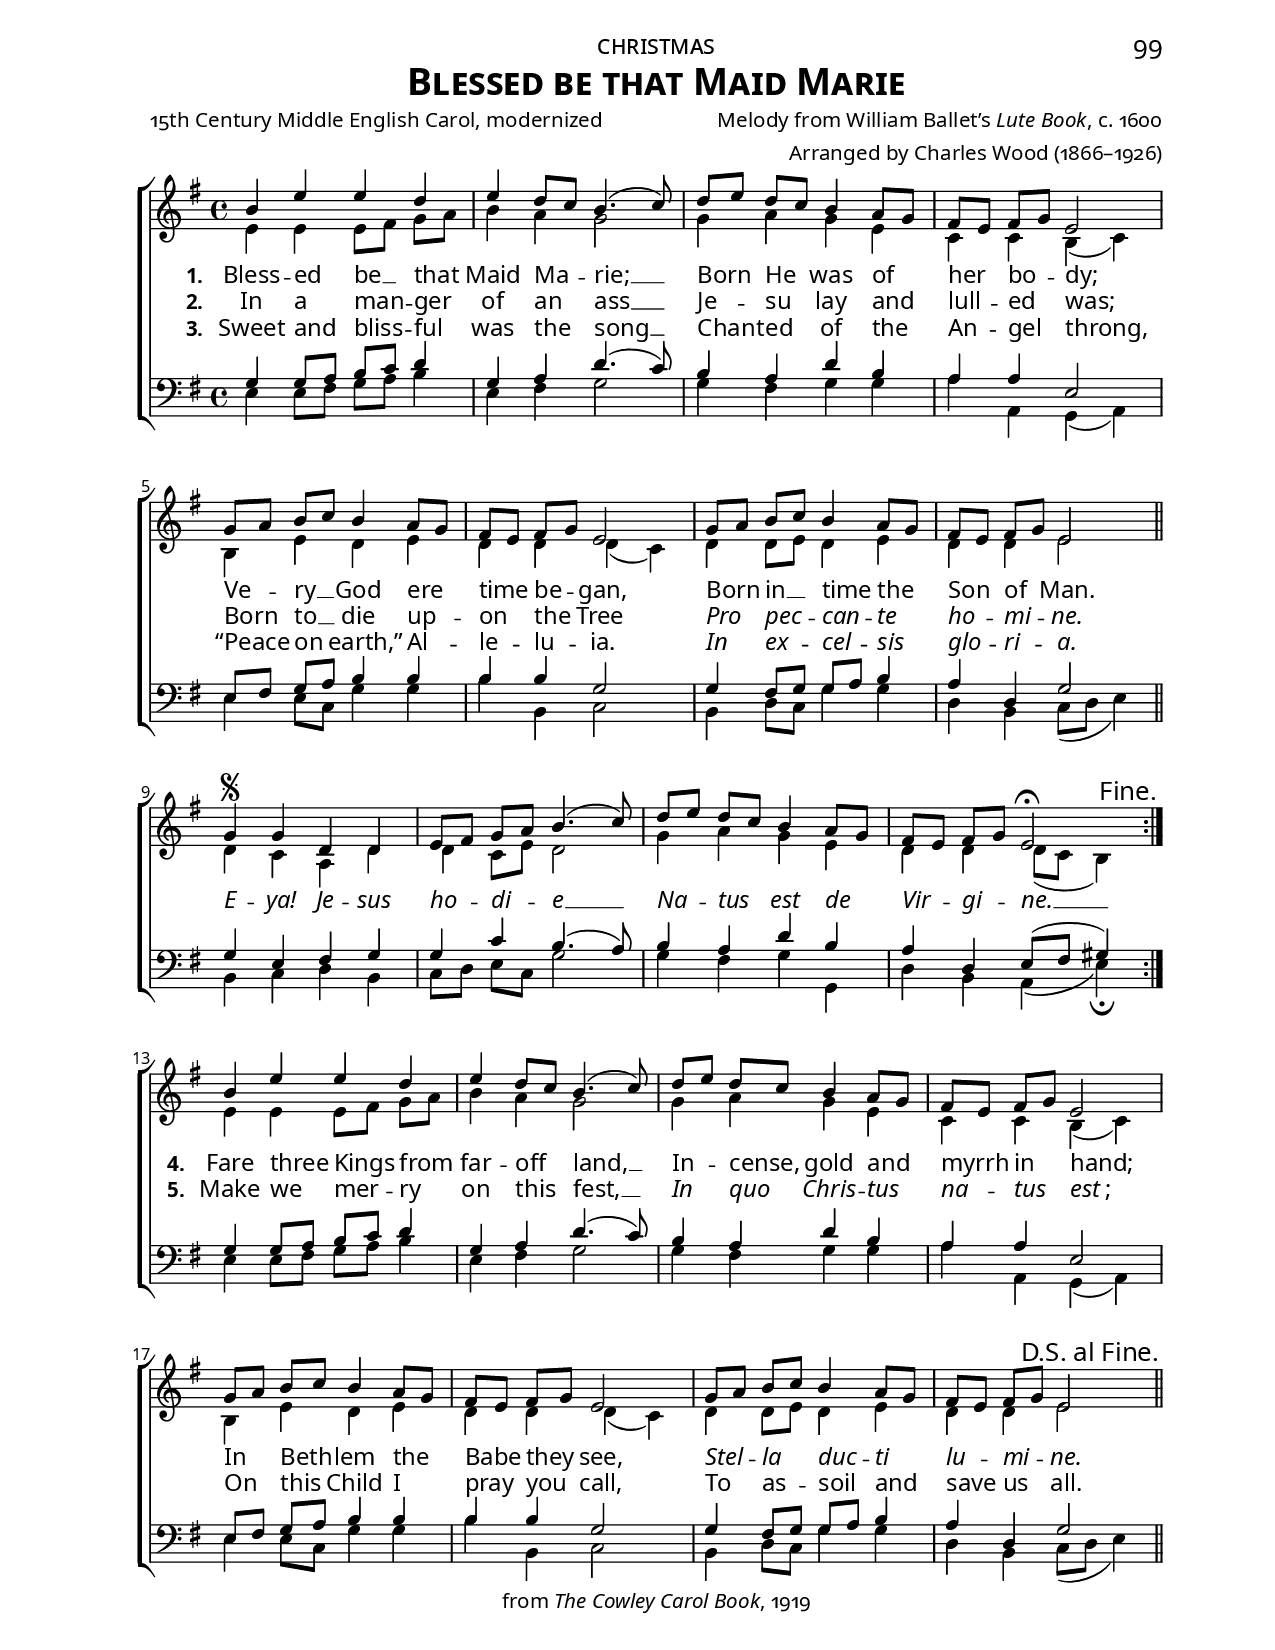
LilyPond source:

\version "2.14.2"
\include "util.ly"
\header {
  title = \markup{\override #'(font-name . "Garamond Premier Pro Semibold"){ \abs-fontsize #18 \smallCapsOldStyle"Blessed be that Maid Marie"}}
  poet = \markup\oldStyleNum"15th Century Middle English Carol, modernized"
  composer = \markup\concat {"Melody from William Ballet’s " \italic"Lute Book" \oldStyleNum", c. 1600"}
  arranger = \markup\oldStyleNum"Arranged by Charles Wood (1866–1926)"
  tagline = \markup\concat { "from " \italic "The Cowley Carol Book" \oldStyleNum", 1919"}
}
\paper {
  %print-all-headers = ##t
  paper-height = 11\in
  paper-width = 8.5\in
  indent = 0\in
  %system-system-spacing = #'((basic-distance . 10) (padding . 0))
  system-system-spacing =
    #'((basic-distance . 0)
       (minimum-distance . 0)
       (padding . -5)
       (stretchability . 100))
  ragged-last-bottom = ##f
  ragged-bottom = ##f
  two-sided = ##t
  inner-margin = 1\in
  outer-margin = 0.75\in
  top-margin = 0.26\in
  bottom-margin = 0.25\in
  first-page-number = #099
  print-first-page-number = ##t
  headerLine = \markup{\override #'(font-name . "Garamond Premier Pro") \smallCapsOldStyle"christmas"}
  oddHeaderMarkup = \markup\fill-line{
     \override #'(font-name . "Garamond Premier Pro")\abs-fontsize #12.5
     \combine 
        \fill-line{"" \on-the-fly #print-page-number-check-first
        \oldStylePageNum""
        }
        \fill-line{\headerLine}
  }
  evenHeaderMarkup = \markup {
     \override #'(font-name . "Garamond Premier Pro")\abs-fontsize #12.5
     \combine
        \on-the-fly #print-page-number-check-first
        \oldStylePageNum""
        \fill-line{\headerLine}
  }
}
#(set-global-staff-size 18) \paper{ #(define fonts (make-pango-font-tree "Garamond Premier Pro" "Garamond Premier Pro" "Garamond Premier Pro" (/ 18 20))) }
global = {
  \key g \major
  \time 4/4
  \autoBeamOff
}

sopMusic = \relative c' {
  b'4 e e d |
  e d8[ c] b4.( c8) |
  d[ e] d[ c] b4 a8[ g] |
  
  fis8[ e] fis[ g] e2 |
  g8[ a] b[ c] b4 a8[ g] |
  fis[ e] fis[ g] e2 |
  
  g8[ a] b[ c] b4 a8[ g] |
  fis[ e] fis[ g] e2 \bar "||" \break
  g4\segno g d d |
  
  e8[ fis] g[ a] b4.( c8) |
  d[ e] d[ c] b4 a8[ g] |
  fis[ e] fis[ g] e2\fermata \bar ":|" \break
  \once \override Score.RehearsalMark #'break-visibility = #end-of-line-visible
  \once \override Score.RehearsalMark #'self-alignment-X = #RIGHT
  \mark "Fine."
  
  
  b'4 e e d |
  e d8[ c] b4.( c8) |
  d[ e] d[ c] b4 a8[ g] |
  
  fis8[ e] fis[ g] e2 |
  g8[ a] b[ c] b4 a8[ g] |
  fis[ e] fis[ g] e2 |
  
  g8[ a] b[ c] b4 a8[ g] |
  fis[ e] fis[ g] e2 \bar "||"
  \once \override Score.RehearsalMark #'break-visibility = #end-of-line-visible
  \once \override Score.RehearsalMark #'self-alignment-X = #RIGHT
  \mark "D.S. al Fine."
}
sopWords = \lyricmode {
  
}

altoMusic = \relative c' {
  e4 e e8[ fis] g[ a] |
  b4 a g2 |
  g4 a g e |
  
  c c b( c) |
  b e d e |
  d d d( c) |
  
  d d8[ e] d4 e |
  d d e2 \bar "||"
  d4 c a d |
  
  d c8[ e] d2 |
  g4 a g e |
  d d d8([ c] b4) |
  
  
  
  
  e4 e e8[ fis] g[ a] |
  b4 a g2 |
  g4 a g e |
  
  c c b( c) |
  b e d e |
  d d d( c) |
  
  d d8[ e] d4 e |
  d d e2 \bar "||"
}
altoWords = \lyricmode {
  \dropLyricsIX
  \set stanza = #"1. "
  \set associatedVoice = "basses"
  Bless -- ed
  \set associatedVoice = "altos"
  be __ that 
  \unset associatedVoice
  Maid Ma -- rie; __
  Born He was of her \set associatedVoice = "altos" bo -- \unset associatedVoice dy;
  
  Ve -- ry __ God ere time be -- gan,
  \set associatedVoice = "tenors"
  Born in __
  \unset associatedVoice
  time the Son of Man.
  \markup\italic E -- \markup\italic ya! \markup\italic Je -- \markup\italic sus \markup\italic ho -- \markup\italic di -- \markup\italic e __
  \markup\italic Na -- \markup\italic tus \markup\italic est \markup\italic de \markup\italic Vir --
  \set associatedVoice = "tenors"
  \markup\italic gi -- \markup\italic ne. __
  
  
  
  
  \set stanza = #"4. "
  \set associatedVoice = "basses"
  Fare three
  \set associatedVoice = "altos"
  Kings from
  \unset associatedVoice
  far -- off land, __
  In -- cense, gold and myrrh \set associatedVoice = "altos" in \unset associatedVoice hand;
  In Beth -- lem the Babe they see,
  \set associatedVoice = "tenors"
  \markup\italic Stel -- \markup\italic la
  \unset associatedVoice
  \markup\italic duc -- \markup\italic ti \markup\italic lu -- \markup\italic mi -- \markup\italic ne.
}
altoWordsII = \lyricmode {
  \dropLyricsIX
%\markup\italic
  \set stanza = #"2. "
  \set associatedVoice = "basses"
  In a
  \set associatedVoice = "altos"
  man -- ger
  \unset associatedVoice
  of an ass __
  Je -- su lay and lull -- \set associatedVoice = "altos" ed \unset associatedVoice was;
  
  Born to __ die up -- on the Tree
  \set associatedVoice = "tenors"
  \markup\italic Pro \markup\italic pec --
  \unset associatedVoice
  \markup\italic can -- \markup\italic te \markup\italic ho -- \markup\italic mi -- \markup\italic ne.
  
  
  \repeat unfold 14 \skip1
  
  \set stanza = #"5. "
  \set associatedVoice = "basses"
  Make we
  \set associatedVoice = "altos"
  mer -- ry
  \unset associatedVoice
  on this fest, __
  \markup\italic In \markup\italic quo \markup\italic Chris -- \markup\italic tus \markup\italic na -- \set associatedVoice = "altos" \markup\italic tus \unset associatedVoice \markup{\italic "est" ";"}
  On this Child I pray you call,
  \set associatedVoice = "tenors"
  To as --
  \unset associatedVoice
  soil and save us all.
}
altoWordsIII = \lyricmode {
  \dropLyricsIX
  \set stanza = #"3. "
  \set associatedVoice = "basses"
  Sweet and
  \set associatedVoice = "altos"
  bliss -- ful
  \unset associatedVoice
  was the song __
  Chant -- ed of the An -- \set associatedVoice = "altos" gel \unset associatedVoice throng,
  
  “Peace on earth,” Al -- le -- lu -- ia.
  \set associatedVoice = "tenors"
  \markup\italic In \markup\italic ex --
  \unset associatedVoice
  \markup\italic cel -- \markup\italic sis \markup\italic glo -- \markup\italic ri -- \markup\italic a.
}
altoWordsIV = \lyricmode {
}
altoWordsV = \lyricmode {
}
altoWordsVI = \lyricmode {
  \set stanza = #"6. "
  \set ignoreMelismata = ##t
}
tenorMusic = \relative c' {
  g4 g8[ a] b[ c] d4 |
  g, a d4.( c8) |
  b4 a d b |
  
  a a e2 |
  e8[ fis] g[ a] b4 b |
  b b g2 |
  
  g4 fis8[ g] g[ a] b4 |
  a d, g2 \bar "||"
  g4 e fis g |
  
  g c b4.( a8) |
  b4 a d b |
  a d, e8[( fis] gis4) |
  
  
  
  
  g4 g8[ a] b[ c] d4 |
  g, a d4.( c8) |
  b4 a d b |
  
  a a e2 |
  e8[ fis] g[ a] b4 b |
  b b g2 |
  
  g4 fis8[ g] g[ a] b4 |
  a d, g2 \bar "||"
}
tenorWords = \lyricmode {

}

bassMusic = \relative c {
  e4 e8[ fis] g[ a] b4 |
  e, fis g2 |
  g4 fis g g |
  
  a a, g( a) |
  e' e8[ c] g'4 g |
  b b, c2 |
  
  b4 d8[ c] g'4 g |
  d b c8([ d] e4) \bar "||"
  b4 c d b |
  
  c8[ d] e[ c] g'2 |
  g4 fis g g, |
  d' b a4( e')\fermata |
  
  
  
  
  e4 e8[ fis] g[ a] b4 |
  e, fis g2 |
  g4 fis g g |
  
  a a, g( a) |
  e' e8[ c] g'4 g |
  b b, c2 |
  
  b4 d8[ c] g'4 g |
  d b c8([ d] e4) \bar "||"
}
bassWords = \lyricmode {

}

pianoRH = \relative c' {
  
}
pianoLH = \relative c' {
  
}

\score {
  <<
   \new ChoirStaff <<
    \new Staff = women <<
      \new Voice = "sopranos" { \voiceOne << \global \sopMusic >> }
      \new Voice = "altos" { \voiceTwo << \global \altoMusic >> }
    >>
    \new Lyrics \with { alignAboveContext = #"women" \override VerticalAxisGroup #'nonstaff-relatedstaff-spacing = #'((basic-distance . 1))} \lyricsto "sopranos" \sopWords
   \new Staff = men <<
      \clef bass
      \new Voice = "tenors" { \voiceOne << \global \tenorMusic >> }
      \new Voice = "basses" { \voiceTwo << \global \bassMusic >> }
    >>
    \new Lyrics = "altosVI"  \with { alignBelowContext = #"women" } \lyricsto "sopranos" \altoWordsVI
    \new Lyrics = "altosV"  \with { alignBelowContext = #"women" } \lyricsto "sopranos" \altoWordsV
    \new Lyrics = "altosIV"  \with { alignBelowContext = #"women" } \lyricsto "sopranos" \altoWordsIV
    \new Lyrics = "altosIII"  \with { alignBelowContext = #"women" } \lyricsto "sopranos" \altoWordsIII
    \new Lyrics = "altosII"  \with { alignBelowContext = #"women" } \lyricsto "sopranos" \altoWordsII
    \new Lyrics = "altos"  \with { alignBelowContext = #"women" \override VerticalAxisGroup #'nonstaff-relatedstaff-spacing = #'((padding . -0.5))} \lyricsto "sopranos" \altoWords
    \new Lyrics \with { alignAboveContext = #"men" \override VerticalAxisGroup #'nonstaff-relatedstaff-spacing = #'((basic-distance . 1)) } \lyricsto "tenors" \tenorWords
    \new Lyrics \with { alignBelowContext = #"men" \override VerticalAxisGroup #'nonstaff-relatedstaff-spacing = #'((basic-distance . 1)) } \lyricsto "basses" \bassWords
  >>
%    \new PianoStaff << \new Staff { \new Voice { \pianoRH } } \new Staff { \clef "bass" \pianoLH } >>
  >>
  \layout {
  \context {
    \Lyrics
    \override LyricText #'font-size = #1.3
  }
    \context {
      \Score
      %\override SpacingSpanner #'base-shortest-duration = #(ly:make-moment 1 8)
      %\override SpacingSpanner #'common-shortest-duration = #(ly:make-moment 1 4)
    }
    \context {
      % Remove all empty staves
      % \Staff \RemoveEmptyStaves \override VerticalAxisGroup #'remove-first = ##t
    }
    \context {
      \Lyrics
      \override LyricText #'X-offset = #center-on-word
    }
  }
}

